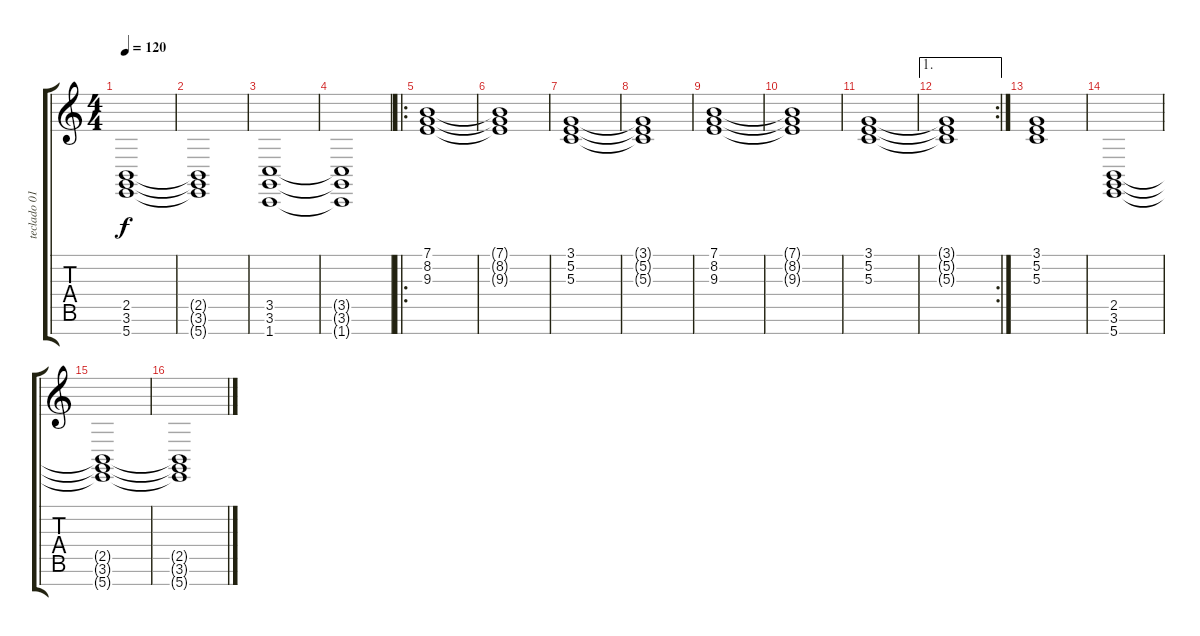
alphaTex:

\track ("teclado 01" "teclado 01") {instrument stringensemble1}
\staff {score tabs}
\tuning (E4 B3 G3 D3 A2 E2 B1) {hide}
\ts (4 4)
\tempo 120
\clef g2
\ks c
(2.5 3.6 5.7).1{dy f} |
(2.5{t} 3.6{t} 5.7{t}).1 |
(3.5 3.6 1.7).1 |
(3.5{t} 3.6{t} 1.7{t}).1 |
\ro
(7.1 8.2 9.3).1 |
(7.1{t} 8.2{t} 9.3{t}).1 |
(3.1 5.2 5.3).1 |
(3.1{t} 5.2{t} 5.3{t}).1 |
(7.1 8.2 9.3).1 |
(7.1{t} 8.2{t} 9.3{t}).1 |
(3.1 5.2 5.3).1 |
\ae 1
\rc 2
(3.1{t} 5.2{t} 5.3{t}).1 |
(3.1 5.2 5.3).1 |
(2.5 3.6 5.7).1 |
(2.5{t} 3.6{t} 5.7{t}).1 |
(2.5{t} 3.6{t} 5.7{t}).1
